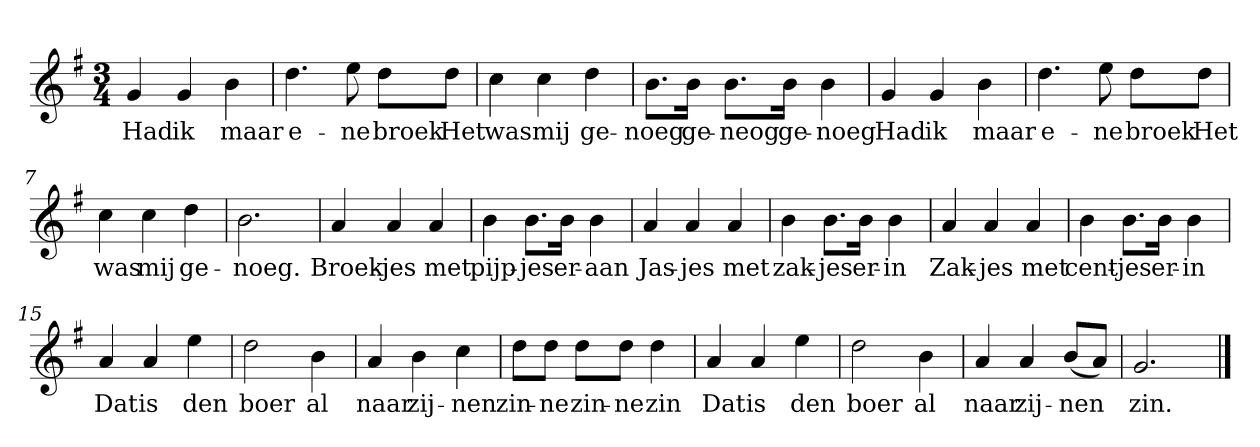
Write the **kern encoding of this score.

**kern	**text
*part1	*part1
*staff1	*staff1
*clefG2	*
*k[f#]	*
*G:	*
*M3/4	*
*MM120	*
=1	=1
4g	Had
4g	ik
4b	maar
=2	=2
4.dd	e-
8ee	-ne
8dd\L	broek
8dd\J	Het
=3	=3
4cc	was
4cc	mij
4dd	ge-
=4	=4
8.b\L	-noeg
16b\Jk	ge-
8.b\L	-neog
16b\Jk	ge-
4b	-noeg
=5	=5
4g	Had
4g	ik
4b	maar
=6	=6
4.dd	e-
8ee	-ne
8dd\L	broek
8dd\J	Het
=7	=7
4cc	was
4cc	mij
4dd	ge-
=8	=8
2.b	-noeg.
=9	=9
4a	Broek-
4a	-jes
4a	met
=10	=10
4b	pijp-
8.b\L	-jes
16b\Jk	er-
4b	-aan
=11	=11
4a	Jas-
4a	-jes
4a	met
=12	=12
4b	zak-
8.b\L	-jes
16b\Jk	er-
4b	-in
=13	=13
4a	Zak-
4a	-jes
4a	met
=14	=14
4b	cent-
8.b\L	-jes
16b\Jk	er-
4b	-in
=15	=15
4a	Dat
4a	is
4ee	den
=16	=16
2dd	boer
4b	al
=17	=17
4a	naar
4b	zij-
4cc	-nen
=18	=18
8dd\L	zin-
8dd\J	-ne
8dd\L	zin-
8dd\J	-ne
4dd	zin
=19	=19
4a	Dat
4a	is
4ee	den
=20	=20
2dd	boer
4b	al
=21	=21
4a	naar
4a	zij-
(8b/L	-nen
8a/J)	.
=22	=22
2.g	zin.
==	==
*-	*-
